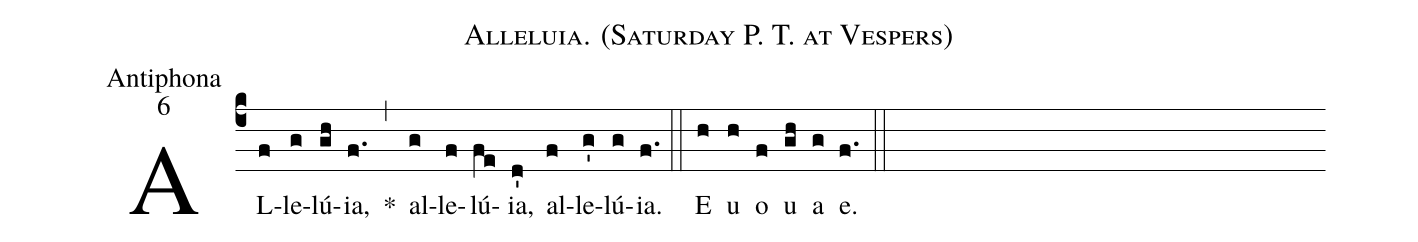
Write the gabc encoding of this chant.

name:Alleluia. (Saturday P. T. at Vespers);
office-part:Antiphona;
mode:6;
%%
(c4) AL(f)le(g)lú(gh){ia},(f.) *(,) al(g)le(f)lú(fe){ia},(d') al(f)le(g')lú(g){ia}.(f.) (::) <eu>E(h) u(h) o(f) u(gh) a(g) e.</eu>(f.) (::)
